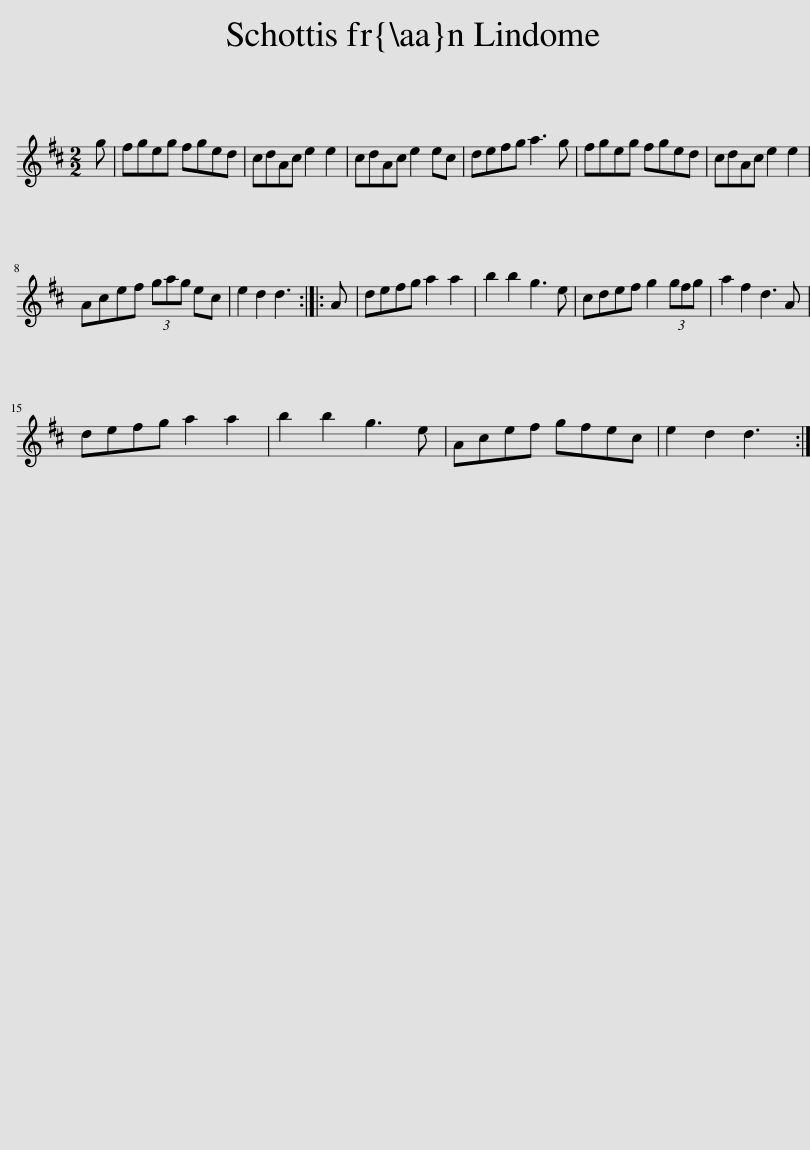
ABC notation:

X:1
L:1/8
M:2/2
I:linebreak $
K:D
V:1 treble
V:1
 g | fgeg fged | cdAc e2 e2 | cdAc e2 ec | defg a3 g | %5
 fgeg fged | cdAc e2 e2 |$ Acef (3gag ec | e2 d2 d3 :: A | %10
 defg a2 a2 | b2 b2 g3 e | cdef g2 (3gfg | a2 f2 d3 A |$ defg a2 a2 | %15
 b2 b2 g3 e | Acef gfec | e2 d2 d3 :| %18
